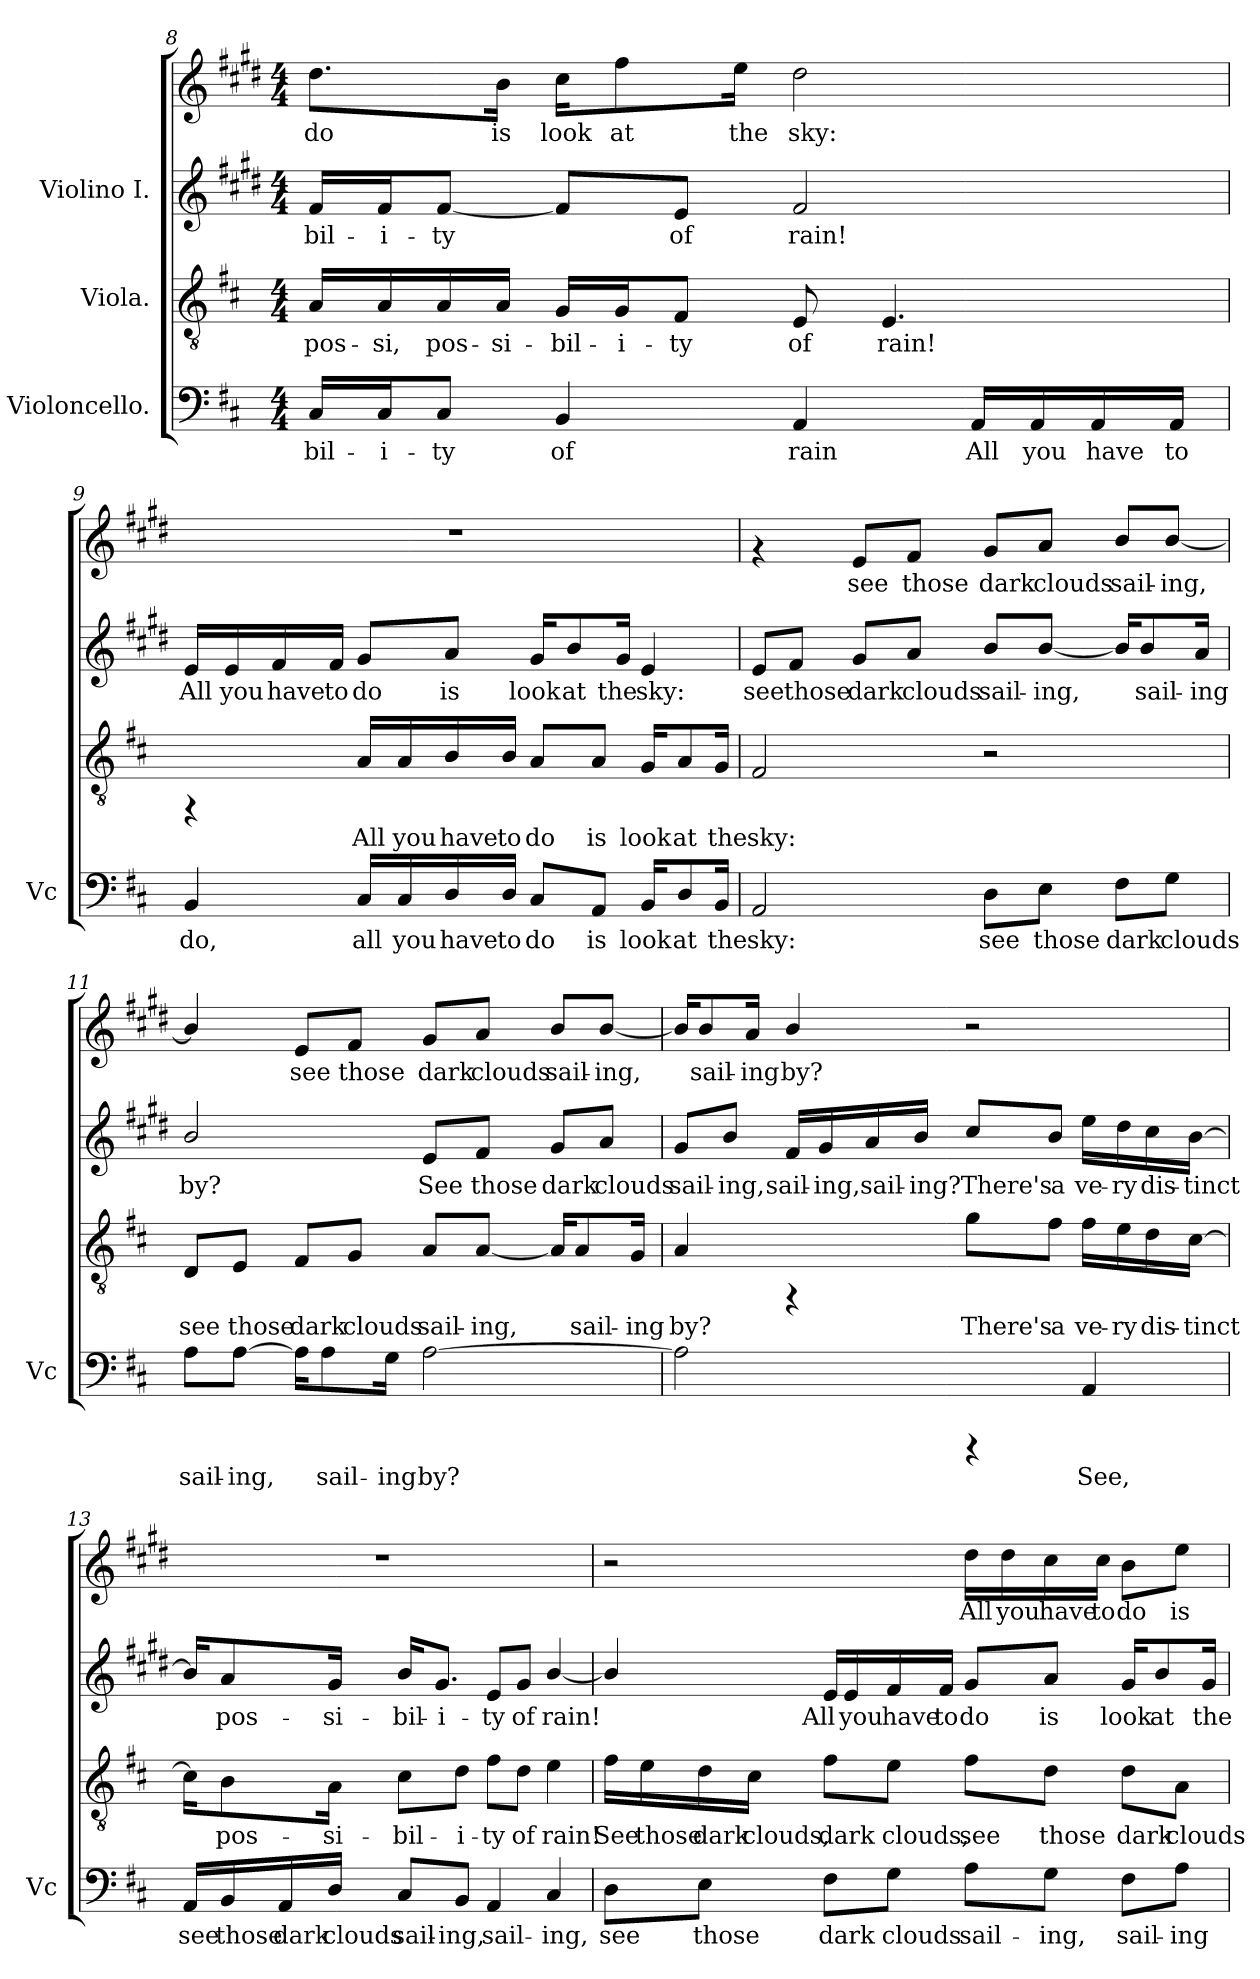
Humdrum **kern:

**kern	**text	**kern	**text	**kern	**text	**kern	**text
*part3	*part3	*part2	*part2	*part1	*part1	*part1	*part1
*staff4	*staff4	*staff3	*staff3	*staff2	*staff2	*staff1	*staff1
*I"Violoncello.	*	*I"Viola.	*	*I"Violino I.	*	*	*
*I'Vc	*	*	*	*	*	*	*
*clefF4	*	*clefGv2	*	*clefG2	*	*clefG2	*
*	*	*	*	*ITrd1c2	*	*ITrd1c2	*
*k[f#c#]	*	*k[f#c#]	*	*k[f#c#]	*	*k[f#c#]	*
*D:	*	*D:	*	*D:	*	*D:	*
*M4/4	*	*M4/4	*	*M4/4	*	*M4/4	*
=8	=8	=8	=8	=8	=8	=8	=8
!	!LO:LY:b:cj	!	!LO:LY:b:cj	!	!LO:LY:b:cj	!	!LO:LY:b:cj
16C#/L	-bil-	16A/L	pos-	16e/L	bil-	8.cc#\L	-do
!	!LO:LY:b:cj	!	!LO:LY:b:cj	!	!LO:LY:b:cj	!	!
16C#/	-i-	16A/	-si,	16e/	-i-	.	.
!	!LO:LY:b:cj	!	!LO:LY:b:cj	!	!LO:LY:b:cj	!	!
8C#/J	-ty	16A/	pos-	[<8e/J	-ty	.	.
!	!	!	!LO:LY:b:cj	!	!	!	!LO:LY:b:cj
.	.	16A/J	-si-	.	.	16a\J	is
!	!LO:LY:b:cj	!	!LO:LY:b:cj	!	!LO:LY:b:cj	!	!LO:LY:b:cj
4BB/	of	16G/L	-bil-	8e/L]	.	16b\L	look
!	!	!	!LO:LY:b:cj	!	!	!	!LO:LY:b:cj
.	.	16G/	-i-	.	.	8ee\	at
!	!	!	!LO:LY:b:cj	!	!LO:LY:b:cj	!	!
.	.	8F#/J	-ty	8d/J	of	.	.
!	!	!	!	!	!	!	!LO:LY:b:cj
.	.	.	.	.	.	16dd\J	the
!	!LO:LY:b:cj	!	!LO:LY:b:cj	!	!LO:LY:b:cj	!	!LO:LY:b:cj
4AA/	rain	8E/	of	2e/	rain!	2cc#\	sky:
!	!	!	!LO:LY:b:cj	!	!	!	!
.	.	4.E/	rain!	.	.	.	.
!	!LO:LY:b:cj	!	!	!	!	!	!
16AA/L	All	.	.	.	.	.	.
!	!LO:LY:b:cj	!	!	!	!	!	!
16AA/	you	.	.	.	.	.	.
!	!LO:LY:b:cj	!	!	!	!	!	!
16AA/	have	.	.	.	.	.	.
!	!LO:LY:b:cj	!	!	!	!	!	!
16AA/J	to	.	.	.	.	.	.
=9	=9	=9	=9	=9	=9	=9	=9
!	!LO:LY:b:cj	!	!	!	!LO:LY:b:cj	!	!
4BB/	do,	4rFF	.	16d/L	All	1r	.
!	!	!	!	!	!LO:LY:b:cj	!	!
.	.	.	.	16d/	you	.	.
!	!	!	!	!	!LO:LY:b:cj	!	!
.	.	.	.	16e/	have	.	.
!	!	!	!	!	!LO:LY:b:cj	!	!
.	.	.	.	16e/J	to	.	.
!	!LO:LY:b:cj	!	!LO:LY:b:cj	!	!LO:LY:b:cj	!	!
16C#/L	all	16A/L	All	8f#/L	do	.	.
!	!LO:LY:b:cj	!	!LO:LY:b:cj	!	!	!	!
16C#/	you	16A/	you	.	.	.	.
!	!LO:LY:b:cj	!	!LO:LY:b:cj	!	!LO:LY:b:cj	!	!
16D/	have	16B/	have	8g/J	is	.	.
!	!LO:LY:b:cj	!	!LO:LY:b:cj	!	!	!	!
16D/J	to	16B/J	to	.	.	.	.
!	!LO:LY:b:cj	!	!LO:LY:b:cj	!	!LO:LY:b:cj	!	!
8C#/L	do	8A/L	do	16f#/L	look	.	.
!	!	!	!	!	!LO:LY:b:cj	!	!
.	.	.	.	8a/	at	.	.
!	!LO:LY:b:cj	!	!LO:LY:b:cj	!	!	!	!
8AA/J	is	8A/J	is	.	.	.	.
!	!	!	!	!	!LO:LY:b:cj	!	!
.	.	.	.	16f#/J	the	.	.
!	!LO:LY:b:cj	!	!LO:LY:b:cj	!	!LO:LY:b:cj	!	!
16BB/L	look	16G/L	look	4d/	sky:	.	.
!	!LO:LY:b:cj	!	!LO:LY:b:cj	!	!	!	!
8D/	at	8A/	at	.	.	.	.
!	!LO:LY:b:cj	!	!LO:LY:b:cj	!	!	!	!
16BB/J	the	16G/J	the	.	.	.	.
!!LO:PB:g=z
=10	=10	=10	=10	=10	=10	=10	=10
!	!LO:LY:b:cj	!	!LO:LY:b:cj	!	!LO:LY:b:cj	!	!
2AA/	sky:	2F#/	sky:	8d/L	see	4rf	.
!	!	!	!	!	!LO:LY:b:cj	!	!
.	.	.	.	8e/J	those	.	.
!	!	!	!	!	!LO:LY:b:cj	!	!LO:LY:b:cj
.	.	.	.	8f#/L	dark	8d/L	see
!	!	!	!	!	!LO:LY:b:cj	!	!LO:LY:b:cj
.	.	.	.	8g/J	clouds	8e/J	those
!	!LO:LY:b:cj	!	!	!	!LO:LY:b:cj	!	!LO:LY:b:cj
8D\L	see	2r	.	8a/L	sail-	8f#/L	dark
!	!LO:LY:b:cj	!	!	!	!LO:LY:b:cj	!	!LO:LY:b:cj
8E\J	those	.	.	[<8a/J	-ing,	8g/J	clouds
!	!LO:LY:b:cj	!	!	!	!LO:LY:b:cj	!	!LO:LY:b:cj
8F#\L	dark	.	.	16a/L]	.	8a/L	sail-
!	!	!	!	!	!LO:LY:b:cj	!	!
.	.	.	.	8a/	sail-	.	.
!	!LO:LY:b:cj	!	!	!	!	!	!LO:LY:b:cj
8G\J	clouds	.	.	.	.	[<8a/J	-ing,
!	!	!	!	!	!LO:LY:b:cj	!	!
.	.	.	.	16g/J	-ing	.	.
=11	=11	=11	=11	=11	=11	=11	=11
!	!LO:LY:b:cj	!	!LO:LY:b:cj	!	!LO:LY:b:cj	!	!LO:LY:b:cj
8A\L	sail-	8D/L	see	2a/	by?	4a/]	.
!	!LO:LY:b:cj	!	!LO:LY:b:cj	!	!	!	!
[>8A\J	-ing,	8E/J	those	.	.	.	.
!	!LO:LY:b:cj	!	!LO:LY:b:cj	!	!	!	!LO:LY:b:cj
16A\L]	.	8F#/L	dark	.	.	8d/L	see
!	!LO:LY:b:cj	!	!	!	!	!	!
8A\	sail-	.	.	.	.	.	.
!	!	!	!LO:LY:b:cj	!	!	!	!LO:LY:b:cj
.	.	8G/J	clouds	.	.	8e/J	those
!	!LO:LY:b:cj	!	!	!	!	!	!
16G\J	-ing	.	.	.	.	.	.
!	!LO:LY:b:cj	!	!LO:LY:b:cj	!	!LO:LY:b:cj	!	!LO:LY:b:cj
[>2A\	by?	8A/L	sail-	8d/L	See	8f#/L	dark
!	!	!	!LO:LY:b:cj	!	!LO:LY:b:cj	!	!LO:LY:b:cj
.	.	[<8A/J	-ing,	8e/J	those	8g/J	clouds
!	!	!	!LO:LY:b:cj	!	!LO:LY:b:cj	!	!LO:LY:b:cj
.	.	16A/L]	.	8f#/L	dark	8a/L	sail-
!	!	!	!LO:LY:b:cj	!	!	!	!
.	.	8A/	sail-	.	.	.	.
!	!	!	!	!	!LO:LY:b:cj	!	!LO:LY:b:cj
.	.	.	.	8g/J	clouds	[<8a/J	-ing,
!	!	!	!LO:LY:b:cj	!	!	!	!
.	.	16G/J	-ing	.	.	.	.
=12	=12	=12	=12	=12	=12	=12	=12
!	!LO:LY:b:cj	!	!LO:LY:b:cj	!	!LO:LY:b:cj	!	!LO:LY:b:cj
2A\]	.	4A/	by?	8f#/L	sail-	16a/L]	.
!	!	!	!	!	!	!	!LO:LY:b:cj
.	.	.	.	.	.	8a/	sail-
!	!	!	!	!	!LO:LY:b:cj	!	!
.	.	.	.	8a/J	-ing,	.	.
!	!	!	!	!	!	!	!LO:LY:b:cj
.	.	.	.	.	.	16g/J	-ing
!	!	!	!	!	!LO:LY:b:cj	!	!LO:LY:b:cj
.	.	4rFF	.	16e/L	sail-	4a/	by?
!	!	!	!	!	!LO:LY:b:cj	!	!
.	.	.	.	16f#/	-ing,	.	.
!	!	!	!	!	!LO:LY:b:cj	!	!
.	.	.	.	16g/	sail-	.	.
!	!	!	!	!	!LO:LY:b:cj	!	!
.	.	.	.	16a/J	-ing?	.	.
!	!	!	!LO:LY:b:cj	!	!LO:LY:b:cj	!	!
4rCCC	.	8g\L	There's	8b/L	There's	2r	.
!	!	!	!LO:LY:b:cj	!	!LO:LY:b:cj	!	!
.	.	8f#\J	a	8a/J	a	.	.
!	!LO:LY:b:cj	!	!LO:LY:b:cj	!	!LO:LY:b:cj	!	!
4AA/	See,	16f#\L	ve-	16dd\L	ve-	.	.
!	!	!	!LO:LY:b:cj	!	!LO:LY:b:cj	!	!
.	.	16e\	-ry	16cc#\	-ry	.	.
!	!	!	!LO:LY:b:cj	!	!LO:LY:b:cj	!	!
.	.	16d\	dis-	16b\	dis-	.	.
!	!	!	!LO:LY:b:cj	!	!LO:LY:b:cj	!	!
.	.	[>16c#\J	-tinct	[>16a\J	-tinct	.	.
=13	=13	=13	=13	=13	=13	=13	=13
!	!LO:LY:b:cj	!	!LO:LY:b:cj	!	!LO:LY:b:cj	!	!
16AA/L	see	16c#\L]	.	16a/L]	.	1r	.
!	!LO:LY:b:cj	!	!LO:LY:b:cj	!	!LO:LY:b:cj	!	!
16BB/	those	8B\	pos-	8g/	pos-	.	.
!	!LO:LY:b:cj	!	!	!	!	!	!
16AA/	dark	.	.	.	.	.	.
!	!LO:LY:b:cj	!	!LO:LY:b:cj	!	!LO:LY:b:cj	!	!
16D/J	clouds	16A\J	-si-	16f#/J	-si-	.	.
!	!LO:LY:b:cj	!	!LO:LY:b:cj	!	!LO:LY:b:cj	!	!
8C#/L	sail-	8c#\L	-bil-	16a/L	-bil-	.	.
!	!	!	!	!	!LO:LY:b:cj	!	!
.	.	.	.	8.f#/J	-i-	.	.
!	!LO:LY:b:cj	!	!LO:LY:b:cj	!	!	!	!
8BB/J	-ing,	8d\J	-i-	.	.	.	.
!	!LO:LY:b:cj	!	!LO:LY:b:cj	!	!LO:LY:b:cj	!	!
4AA/	sail-	8f#\L	-ty	8d/L	-ty	.	.
!	!	!	!LO:LY:b:cj	!	!LO:LY:b:cj	!	!
.	.	8d\J	of	8f#/J	of	.	.
!	!LO:LY:b:cj	!	!LO:LY:b:cj	!	!LO:LY:b:cj	!	!
4C#/	-ing,	4e\	rain!	[<4a/	rain!	.	.
!!LO:LB:g=z
=14	=14	=14	=14	=14	=14	=14	=14
!	!LO:LY:b:cj	!	!LO:LY:b:cj	!	!LO:LY:b:cj	!	!
8D\L	see	16f#\L	See	4a/]	.	2r	.
!	!	!	!LO:LY:b:cj	!	!	!	!
.	.	16e\	those	.	.	.	.
!	!LO:LY:b:cj	!	!LO:LY:b:cj	!	!	!	!
8E\J	those	16d\	dark	.	.	.	.
!	!	!	!LO:LY:b:cj	!	!	!	!
.	.	16c#\J	clouds,	.	.	.	.
!	!LO:LY:b:cj	!	!LO:LY:b:cj	!	!LO:LY:b:cj	!	!
8F#\L	dark	8f#\L	dark	16d/L	All	.	.
!	!	!	!	!	!LO:LY:b:cj	!	!
.	.	.	.	16d/	you	.	.
!	!LO:LY:b:cj	!	!LO:LY:b:cj	!	!LO:LY:b:cj	!	!
8G\J	clouds	8e\J	clouds,	16e/	have	.	.
!	!	!	!	!	!LO:LY:b:cj	!	!
.	.	.	.	16e/J	to	.	.
!	!LO:LY:b:cj	!	!LO:LY:b:cj	!	!LO:LY:b:cj	!	!LO:LY:b:cj
8A\L	sail-	8f#\L	see	8f#/L	do	16cc#\L	All
!	!	!	!	!	!	!	!LO:LY:b:cj
.	.	.	.	.	.	16cc#\	you
!	!LO:LY:b:cj	!	!LO:LY:b:cj	!	!LO:LY:b:cj	!	!LO:LY:b:cj
8G\J	-ing,	8d\J	those	8g/J	is	16b\	have
!	!	!	!	!	!	!	!LO:LY:b:cj
.	.	.	.	.	.	16b\J	to
!	!LO:LY:b:cj	!	!LO:LY:b:cj	!	!LO:LY:b:cj	!	!LO:LY:b:cj
8F#\L	sail-	8d\L	dark	16f#/L	look	8a\L	do
!	!	!	!	!	!LO:LY:b:cj	!	!
.	.	.	.	8a/	at	.	.
!	!LO:LY:b:cj	!	!LO:LY:b:cj	!	!	!	!LO:LY:b:cj
8A\J	-ing	8A\J	clouds	.	.	8dd\J	is
!	!	!	!	!	!LO:LY:b:cj	!	!
.	.	.	.	16f#/J	the	.	.
=	=	=	=	=	=	=	=
*-	*-	*-	*-	*-	*-	*-	*-
